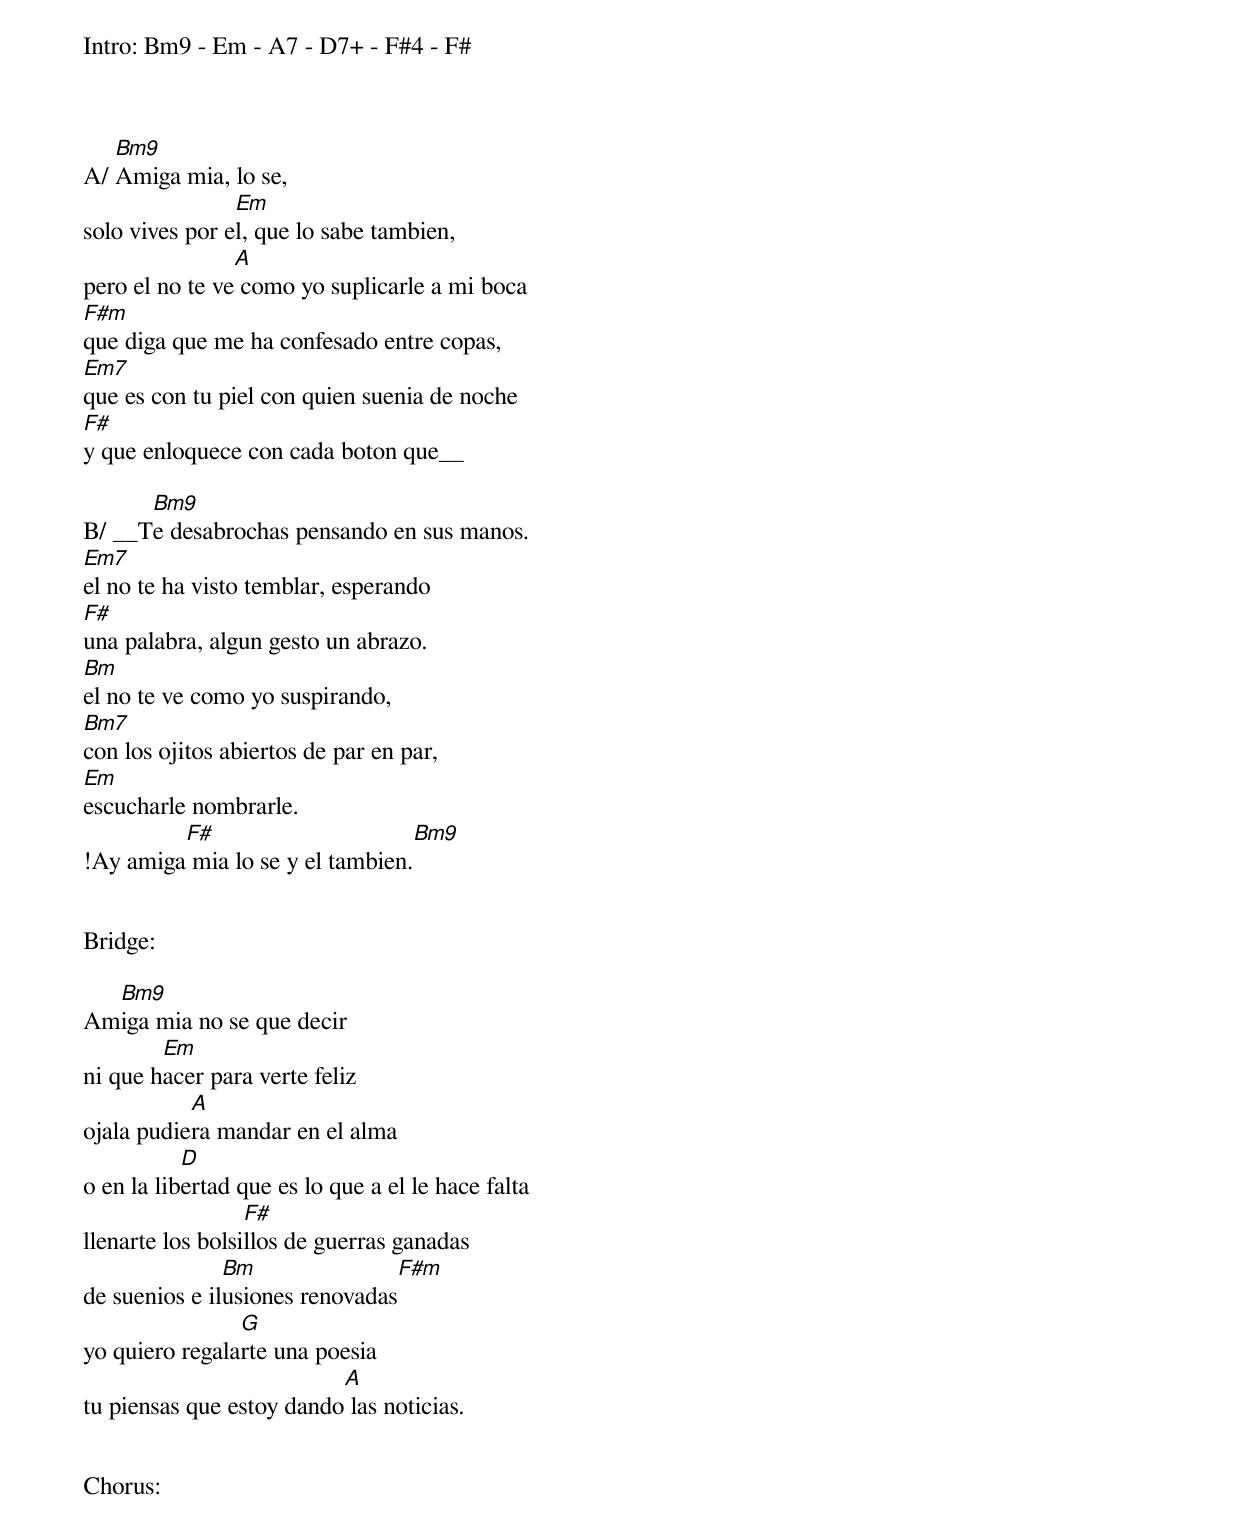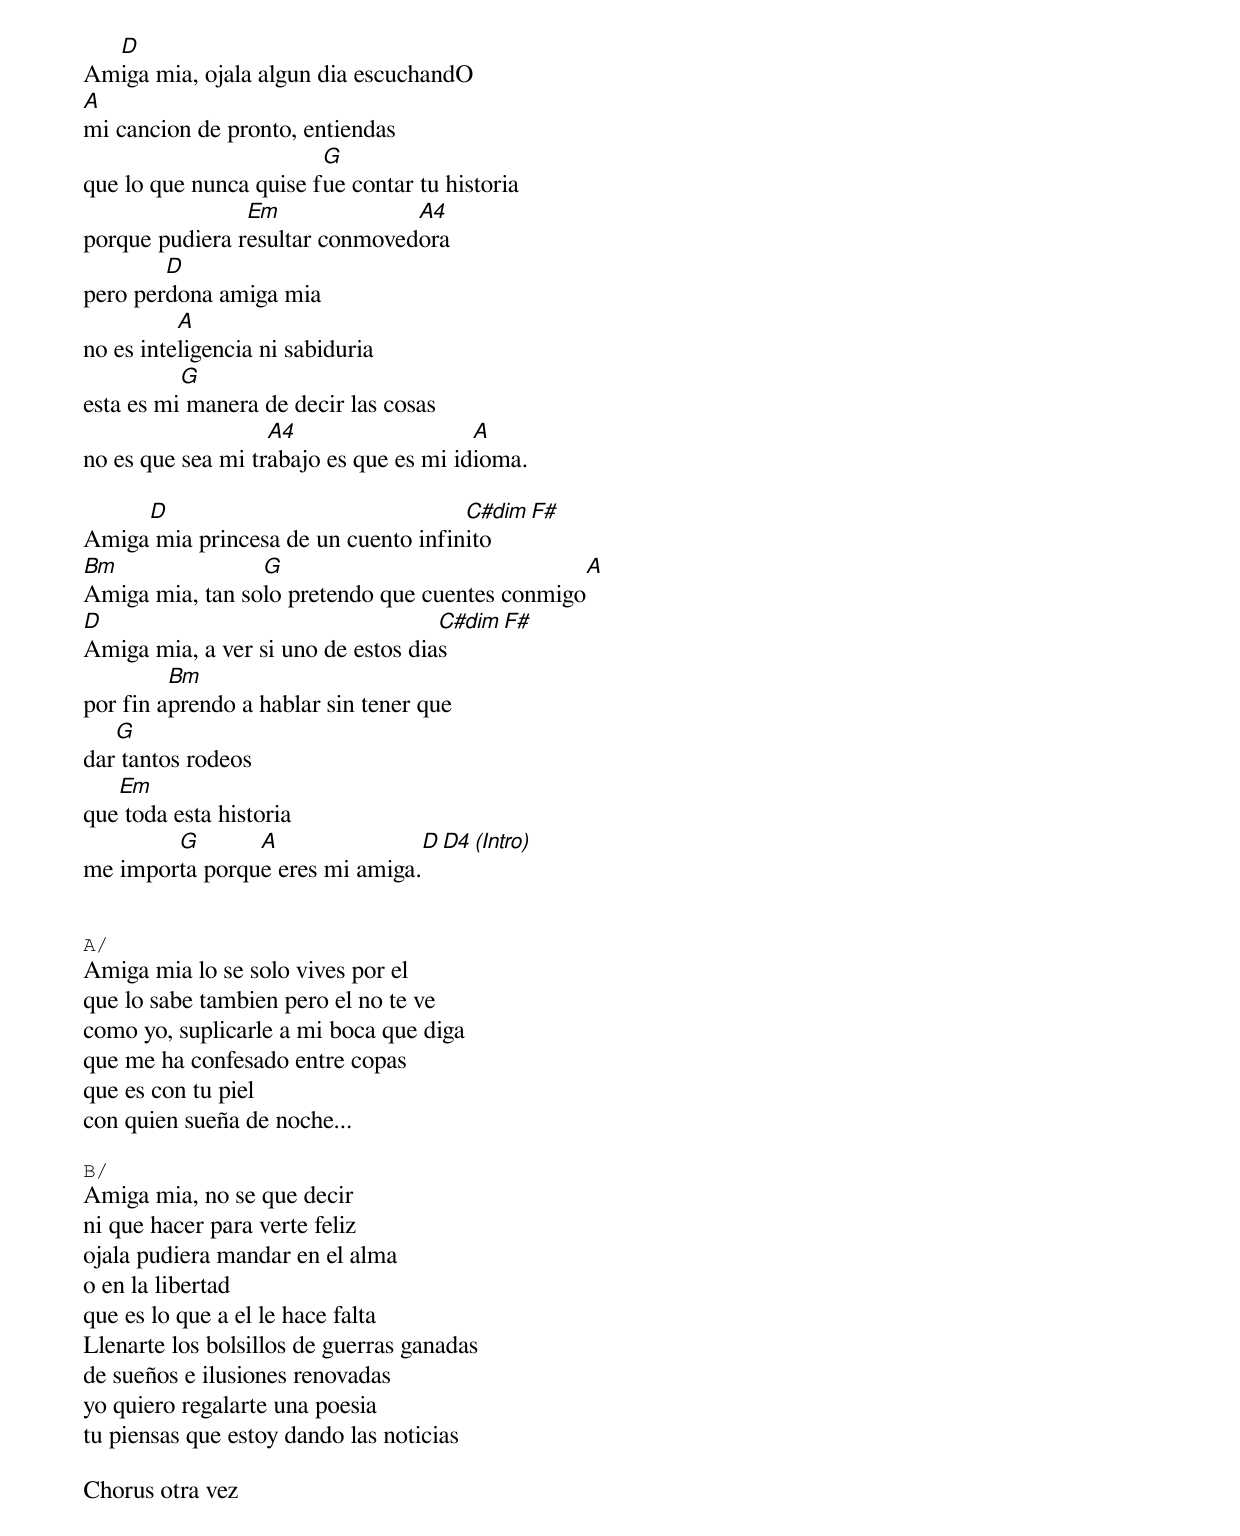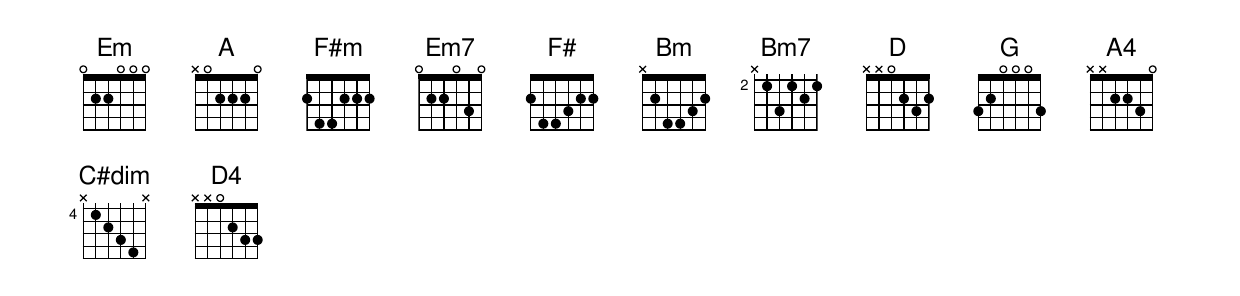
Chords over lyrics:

Intro: Bm9 - Em - A7 - D7+ - F#4 - F#



   Bm9
A/ Amiga mia, lo se,
		Em
solo vives por el, que lo sabe tambien,
		A
pero el no te ve como yo suplicarle a mi boca
F#m
que diga que me ha confesado entre copas,
Em7
que es con tu piel con quien suenia de noche
F#
y que enloquece con cada boton que__

      Bm9
B/ __Te desabrochas pensando en sus manos.
Em7
el no te ha visto temblar, esperando
F#
una palabra, algun gesto un abrazo.
Bm
el no te ve como yo suspirando,
Bm7
con los ojitos abiertos de par en par,
Em
escucharle nombrarle.
	 F#		    			Bm9
!Ay amiga mia lo se y el tambien.


Bridge:

  Bm9
Amiga mia no se que decir
	Em
ni que hacer para verte feliz
	   A
ojala pudiera mandar en el alma
	   D
o en la libertad que es lo que a el le hace falta
	          F#
llenarte los bolsillos de guerras ganadas
	       Bm		F#m
de suenios e ilusiones renovadas
		G
yo quiero regalarte una poesia
		          A
tu piensas que estoy dando las noticias.


Chorus:

  D
Amiga mia, ojala algun dia escuchandO
A
mi cancion de pronto, entiendas
			G
que lo que nunca quise fue contar tu historia
		Em		A4
porque pudiera resultar conmovedora
	D
pero perdona amiga mia
	  A
no es inteligencia ni sabiduria
	  G
esta es mi manera de decir las cosas
		   A4			A
no es que sea mi trabajo es que es mi idioma.

     D				     C#dim	 F#
Amiga mia princesa de un cuento infinito
Bm		 G		                   A
Amiga mia, tan solo pretendo que cuentes conmigo
D				    C#dim   F#
Amiga mia, a ver si uno de estos dias
         Bm
por fin aprendo a hablar sin tener que
   G
dar tantos rodeos
   Em
que toda esta historia
	G	A	  	    D	    D4	(Intro)
me importa porque eres mi amiga.


A/
Amiga mia lo se solo vives por el
que lo sabe tambien pero el no te ve
como yo, suplicarle a mi boca que diga
que me ha confesado entre copas
que es con tu piel
con quien sueña de noche...

B/
Amiga mia, no se que decir
ni que hacer para verte feliz
ojala pudiera mandar en el alma
o en la libertad
que es lo que a el le hace falta
Llenarte los bolsillos de guerras ganadas
de sueños e ilusiones renovadas
yo quiero regalarte una poesia
tu piensas que estoy dando las noticias

Chorus otra vez
